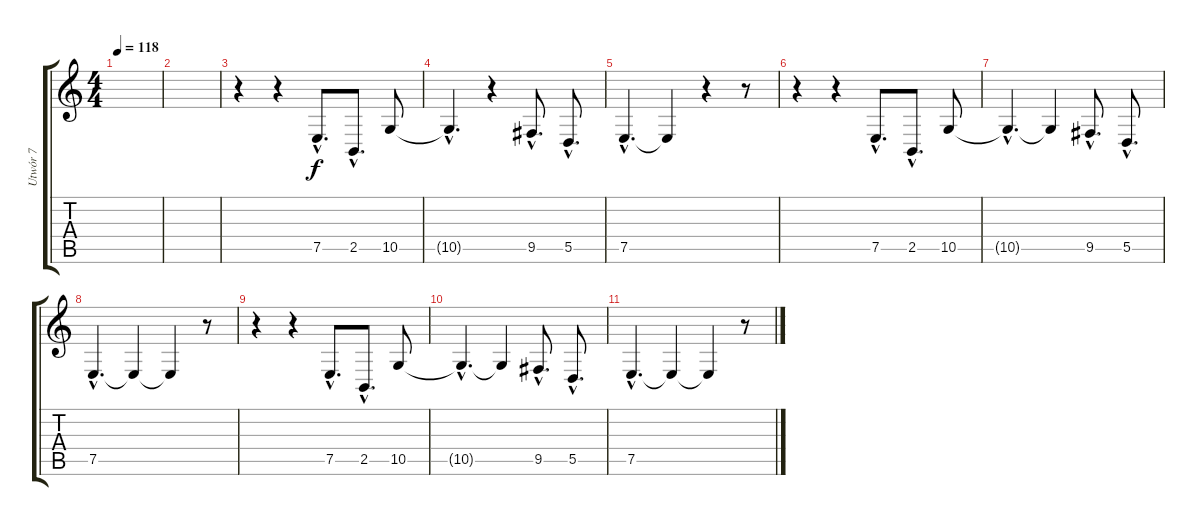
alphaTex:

\track ("Utwór 7" "Utwór 7") {instrument synthbrass1}
\staff {score tabs}
\tuning (E4 B3 G3 D3 A2 E2) {hide}
\ts (4 4)
\tempo 118
\clef g2
\ks c
|
|
r.4 r.4{volume 6} 7.5{hac}.8{d} 2.5{hac}.8{d} 10.5.8 |
10.5{hac t}.4{d} r.4 9.5{hac}.8{d} 5.5{hac}.8{d} |
7.5{hac}.4{d} 7.5{t}.4 r.4 r.8 |
r.4 r.4{volume 11} 7.5{hac}.8{d} 2.5{hac}.8{d} 10.5.8 |
10.5{hac t}.4{d} 10.5{t}.4 9.5{hac}.8{d} 5.5{hac}.8{d} |
7.5{hac}.4{d} 7.5{t}.4 7.5{t}.4 r.8 |
r.4 r.4{volume 11} 7.5{hac}.8{d} 2.5{hac}.8{d} 10.5.8 |
10.5{hac t}.4{d} 10.5{t}.4 9.5{hac}.8{d} 5.5{hac}.8{d} |
7.5{hac}.4{d} 7.5{t}.4 7.5{t}.4 r.8
